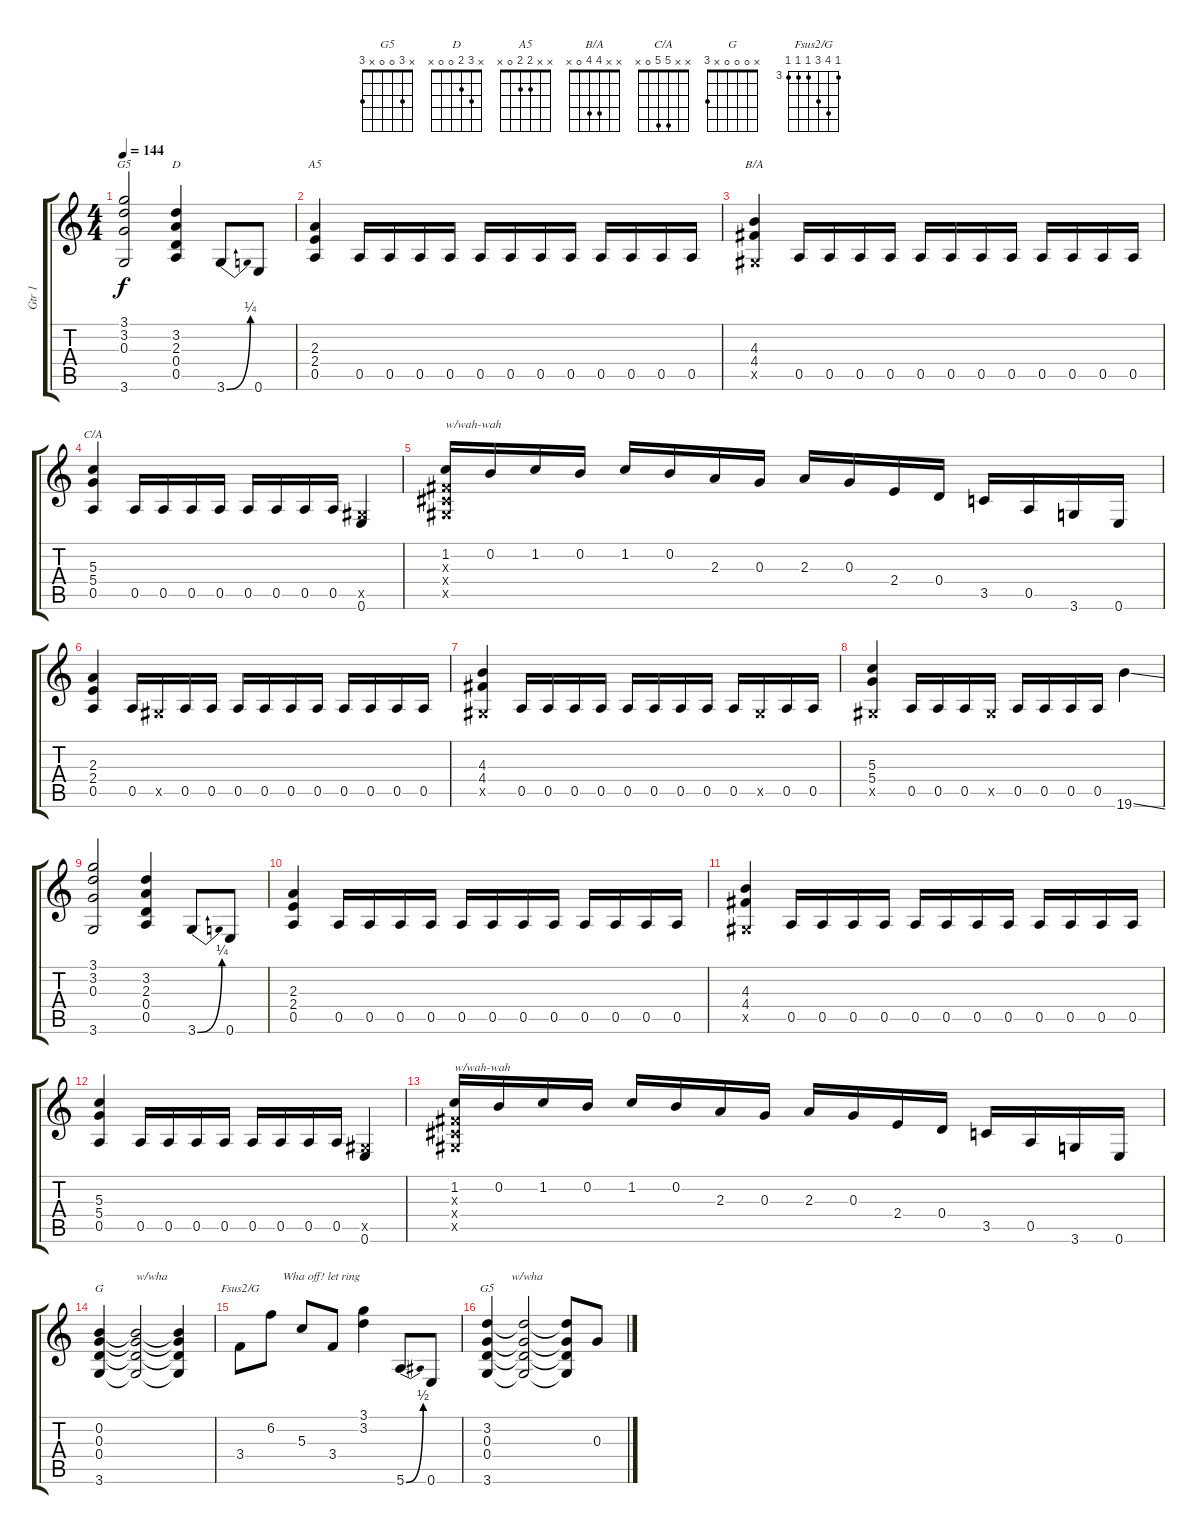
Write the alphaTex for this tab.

\track ("Gtr 1" "Gtr 1") {instrument overdrivenguitar}
\staff {score tabs}
\tuning (E4 B3 G3 D3 A2 E2) {hide}
\chord ("G5" 3 3 0 x x 3)
\chord ("D" x 3 2 0 0 x)
\chord ("A5" x x 2 2 0 x)
\chord ("B/A" x x 4 4 0 x)
\chord ("C/A" x x 5 5 0 x)
\chord ("G" x 0 0 0 x 3)
\chord ("Fsus2/G" 3 6 5 3 3 3) {firstfret 3}
\chord ("G5" x 3 0 0 x 3)
\ts (4 4)
\tempo 144
\clef g2
\ks c
(3.1 3.2 0.3 3.6).2{ch "G5" dy f} (3.2 2.3 0.4 0.5).4{ch "D"} 3.6{be (bend 0 0 60 1)}.8 0.6.8 |
(2.3 2.4 0.5).4{ch "A5"} 0.5.16 0.5.16 0.5.16 0.5.16 0.5.16 0.5.16 0.5.16 0.5.16 0.5.16 0.5.16 0.5.16 0.5.16 |
(4.3 4.4 -1.5{x}).4{ch "B/A"} 0.5.16 0.5.16 0.5.16 0.5.16 0.5.16 0.5.16 0.5.16 0.5.16 0.5.16 0.5.16 0.5.16 0.5.16 |
(5.3 5.4 0.5).4{ch "C/A"} 0.5.16 0.5.16 0.5.16 0.5.16 0.5.16 0.5.16 0.5.16 0.5.16 (-1.5{x} 0.6).4 |
(1.2 -1.3{x} -1.4{x} -1.5{x}).16{txt "w/wah-wah"} 0.2.16 1.2.16 0.2.16 1.2.16 0.2.16 2.3.16 0.3.16 2.3.16 0.3.16 2.4.16 0.4.16 3.5.16 0.5.16 3.6.16 0.6.16 |
(2.3 2.4 0.5).4 0.5.16 -1.5{x}.16 0.5.16 0.5.16 0.5.16 0.5.16 0.5.16 0.5.16 0.5.16 0.5.16 0.5.16 0.5.16 |
(4.3 4.4 -1.5{x}).4 0.5.16 0.5.16 0.5.16 0.5.16 0.5.16 0.5.16 0.5.16 0.5.16 0.5.16 -1.5{x}.16 0.5.16 0.5.16 |
(5.3 5.4 -1.5{x}).4 0.5.16 0.5.16 0.5.16 -1.5{x}.16 0.5.16 0.5.16 0.5.16 0.5.16 19.6{ss}.4 |
(3.1 3.2 0.3 3.6).2 (3.2 2.3 0.4 0.5).4 3.6{be (bend 0 0 60 1)}.8 0.6.8 |
(2.3 2.4 0.5).4 0.5.16 0.5.16 0.5.16 0.5.16 0.5.16 0.5.16 0.5.16 0.5.16 0.5.16 0.5.16 0.5.16 0.5.16 |
(4.3 4.4 -1.5{x}).4 0.5.16 0.5.16 0.5.16 0.5.16 0.5.16 0.5.16 0.5.16 0.5.16 0.5.16 0.5.16 0.5.16 0.5.16 |
(5.3 5.4 0.5).4 0.5.16 0.5.16 0.5.16 0.5.16 0.5.16 0.5.16 0.5.16 0.5.16 (-1.5{x} 0.6).4 |
(1.2 -1.3{x} -1.4{x} -1.5{x}).16{txt "w/wah-wah"} 0.2.16 1.2.16 0.2.16 1.2.16 0.2.16 2.3.16 0.3.16 2.3.16 0.3.16 2.4.16 0.4.16 3.5.16 0.5.16 3.6.16 0.6.16 |
(0.2 0.3 0.4 3.6).4{ch "G"} (0.2{t} 0.3{t} 0.4{t} 3.6{t}).2{txt "w/wha"} (0.2{t} 0.3{t} 0.4{t} 3.6{t}).4 |
3.4.8{ch "Fsus2/G" txt "              Wha off! let ring"} 6.2.8 5.3.8 3.4.8 (3.1 3.2).4 5.6{be (bend 0 0 60 2)}.8 0.6.8 |
(3.2 0.3 0.4 3.6).4{ch "G5" txt "        w/wha"} (3.2{t} 0.3{t} 0.4{t} 3.6{t}).2 (3.2{t} 0.3{t} 0.4{t} 3.6{t}).8 0.3.8
